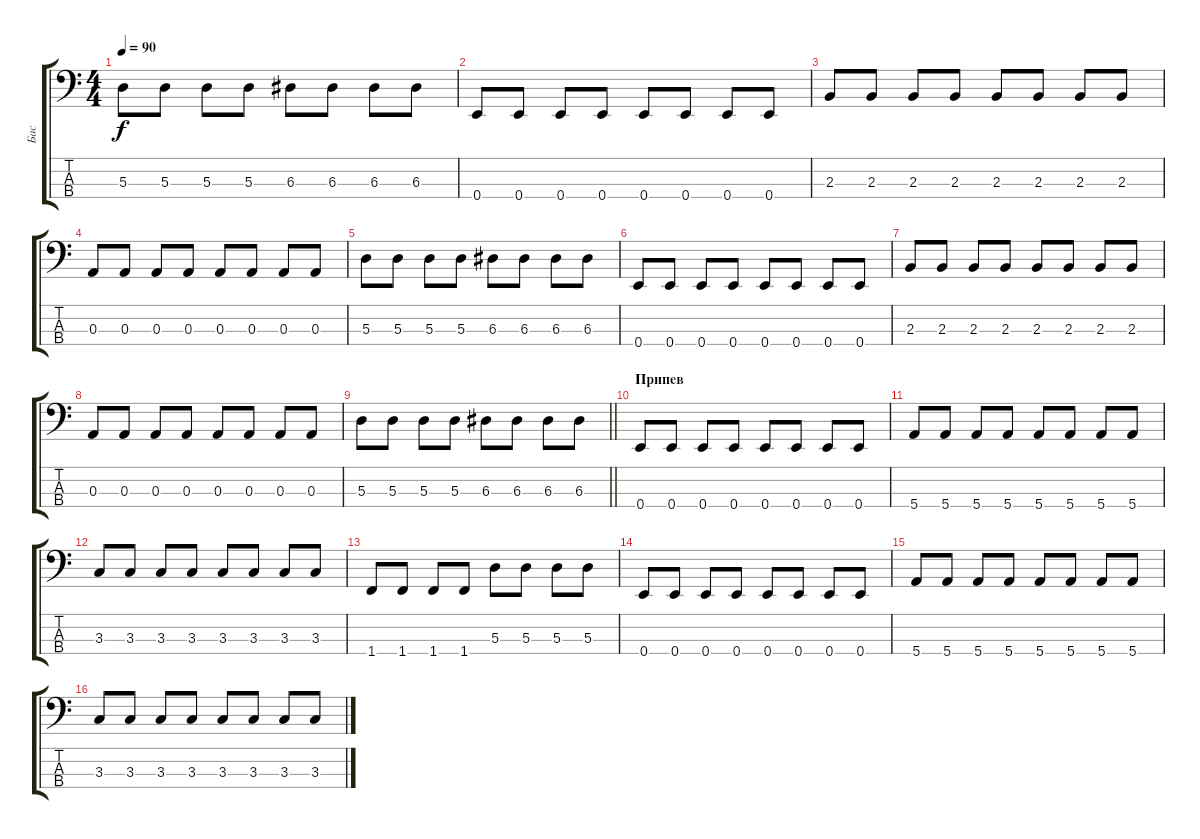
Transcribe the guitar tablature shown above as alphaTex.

\track ("Бас" "Бас") {instrument electricbassfinger}
\staff {score tabs}
\tuning (G2 D2 A1 E1) {hide}
\ts (4 4)
\tempo 90
\clef f4
\ks c
5.3.8{dy f} 5.3.8 5.3.8 5.3.8 6.3.8 6.3.8 6.3.8 6.3.8 |
0.4.8 0.4.8 0.4.8 0.4.8 0.4.8 0.4.8 0.4.8 0.4.8 |
2.3.8 2.3.8 2.3.8 2.3.8 2.3.8 2.3.8 2.3.8 2.3.8 |
0.3.8 0.3.8 0.3.8 0.3.8 0.3.8 0.3.8 0.3.8 0.3.8 |
5.3.8 5.3.8 5.3.8 5.3.8 6.3.8 6.3.8 6.3.8 6.3.8 |
0.4.8 0.4.8 0.4.8 0.4.8 0.4.8 0.4.8 0.4.8 0.4.8 |
2.3.8 2.3.8 2.3.8 2.3.8 2.3.8 2.3.8 2.3.8 2.3.8 |
0.3.8 0.3.8 0.3.8 0.3.8 0.3.8 0.3.8 0.3.8 0.3.8 |
\barLineRight lightlight
5.3.8 5.3.8 5.3.8 5.3.8 6.3.8 6.3.8 6.3.8 6.3.8 |
\section ("" "Припев")
0.4.8 0.4.8 0.4.8 0.4.8 0.4.8 0.4.8 0.4.8 0.4.8 |
5.4.8 5.4.8 5.4.8 5.4.8 5.4.8 5.4.8 5.4.8 5.4.8 |
3.3.8 3.3.8 3.3.8 3.3.8 3.3.8 3.3.8 3.3.8 3.3.8 |
1.4.8 1.4.8 1.4.8 1.4.8 5.3.8 5.3.8 5.3.8 5.3.8 |
0.4.8 0.4.8 0.4.8 0.4.8 0.4.8 0.4.8 0.4.8 0.4.8 |
5.4.8 5.4.8 5.4.8 5.4.8 5.4.8 5.4.8 5.4.8 5.4.8 |
3.3.8 3.3.8 3.3.8 3.3.8 3.3.8 3.3.8 3.3.8 3.3.8
